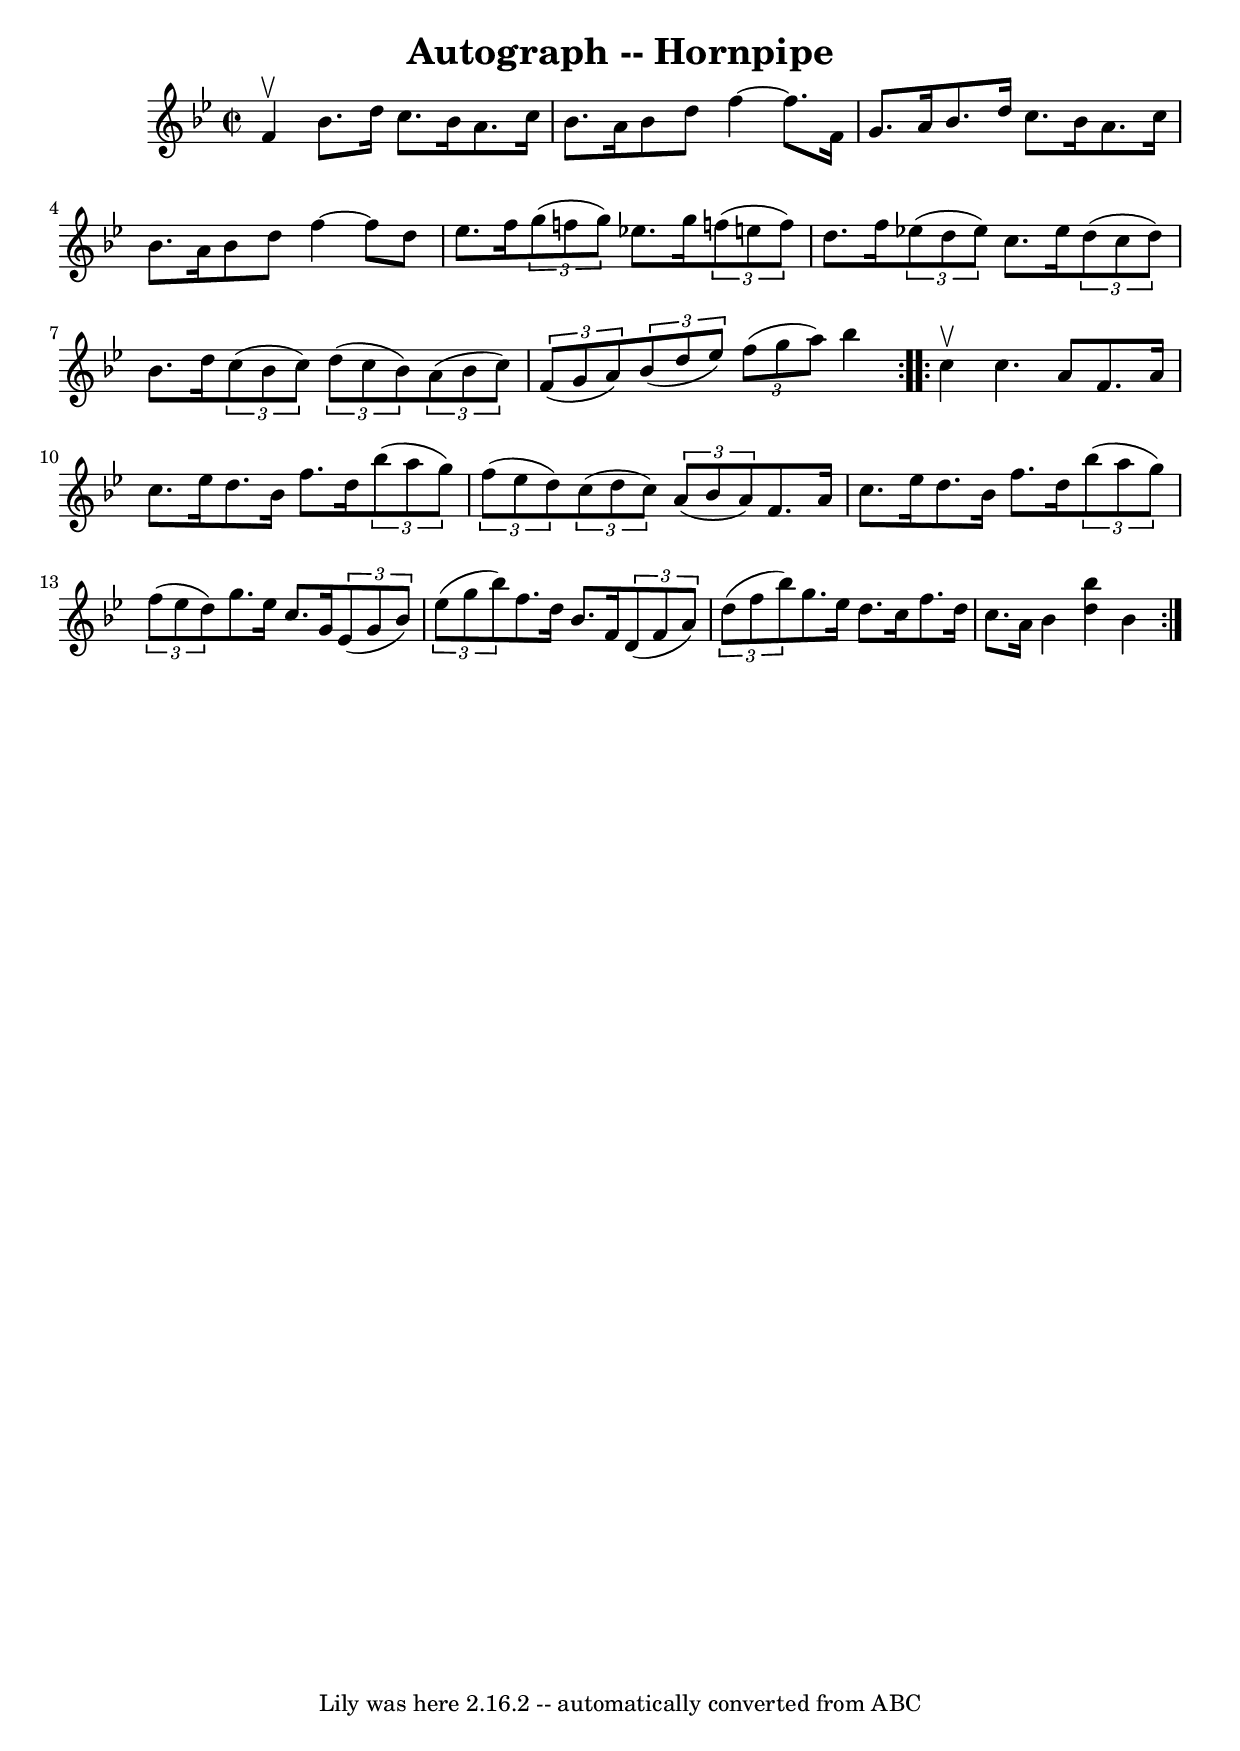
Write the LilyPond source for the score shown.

\version "2.16.2"
\include "Mammoth.ily"
\header {
  %% book = "Cole's 1000 Fiddle Tunes"
  crossRefNumber = "1"
  footnotes = ""
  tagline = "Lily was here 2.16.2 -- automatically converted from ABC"
  title = "Autograph -- Hornpipe"

}
voicedefault =  {



  \repeat volta 2 {

    \override Staff.TimeSignature #'style = #'C
    \time 2/2 
    \key bes \major f'4^\upbow |
    bes'8. d''16 c''8.    
    bes'16 a'8. c''16 bes'8. a'16  |
    bes'8 d''8 f''4  
    ~ f''8. f'16 g'8. a'16  |
    bes'8. d''16 c''8.    
    bes'16 a'8. c''16 bes'8. a'16  |
    bes'8 d''8 f''4  
    ~ f''8 d''8 ees''8. f''16  |
    \times 2/3 { g''8 (
		 f''!8 g''8) 
	       } ees''!8. g''16    \times 2/3 { f''!8 (e''8    
						f''8) 
					      } d''8. f''16  |
    \times 2/3 { ees''!8 (d''8    
		 ees''8) 
	       } c''8. ees''16    \times 2/3 { d''8 (c''8 d''8) 
					     }   
    bes'8. d''16  |
    \times 2/3 { c''8 (bes'8 c''8) 
	       }   
    \times 2/3 { d''8 (c''8 bes'8) 
	       }   \times 2/3 { a'8 (bes'8    
				c''8) 
			      }   \times 2/3 { f'8 (g'8 a'8) 
					     } |
    \times 2/3 {   
      bes'8 (d''8 ees''8) 
    }   \times 2/3 { f''8 (g''8 a''8) 
		   }   
    bes''4  
  }     
  \repeat volta 2 {
    c''4^\upbow |
    c''4. a'8 f'8.  
    a'16 c''8. ees''16  |
    d''8. bes'16 f''8. d''16    
    \times 2/3 { bes''8 (a''8 g''8) 
	       }   \times 2/3 { f''8 (ees''8   
				d''8) 
			      } |
    \times 2/3 { c''8 (d''8 c''8) 
	       }   
    \times 2/3 { a'8 (bes'8 a'8) 
	       } f'8. a'16 c''8. ees''16  
    |
    d''8. bes'16 f''8. d''16    \times 2/3 { bes''8 (a''8  
					     g''8) 
					   }   \times 2/3 { f''8 (ees''8 d''8) 
							  } |
    
    |
    g''8. ees''16 c''8. g'16    \times 2/3 { ees'8 (g'8    
					     bes'8) 
					   }   \times 2/3 { ees''8 (g''8 bes''8) 
							  } |
    f''8.   
    d''16 bes'8. f'16    \times 2/3 { d'8 (f'8 a'8) 
				    }   
    \times 2/3 { d''8 (f''8 bes''8) 
	       } |
    g''8. ees''16    
    d''8. c''16 f''8. d''16 c''8. a'16  |
    bes'4  <<   
      bes''4 d''4   >> bes'4  
  }   

}

\score{
  <<

    \context Staff="default"
    {
      \voicedefault 
      
    }

  >>
  \layout {
    
  }
  \midi {
  }

}
